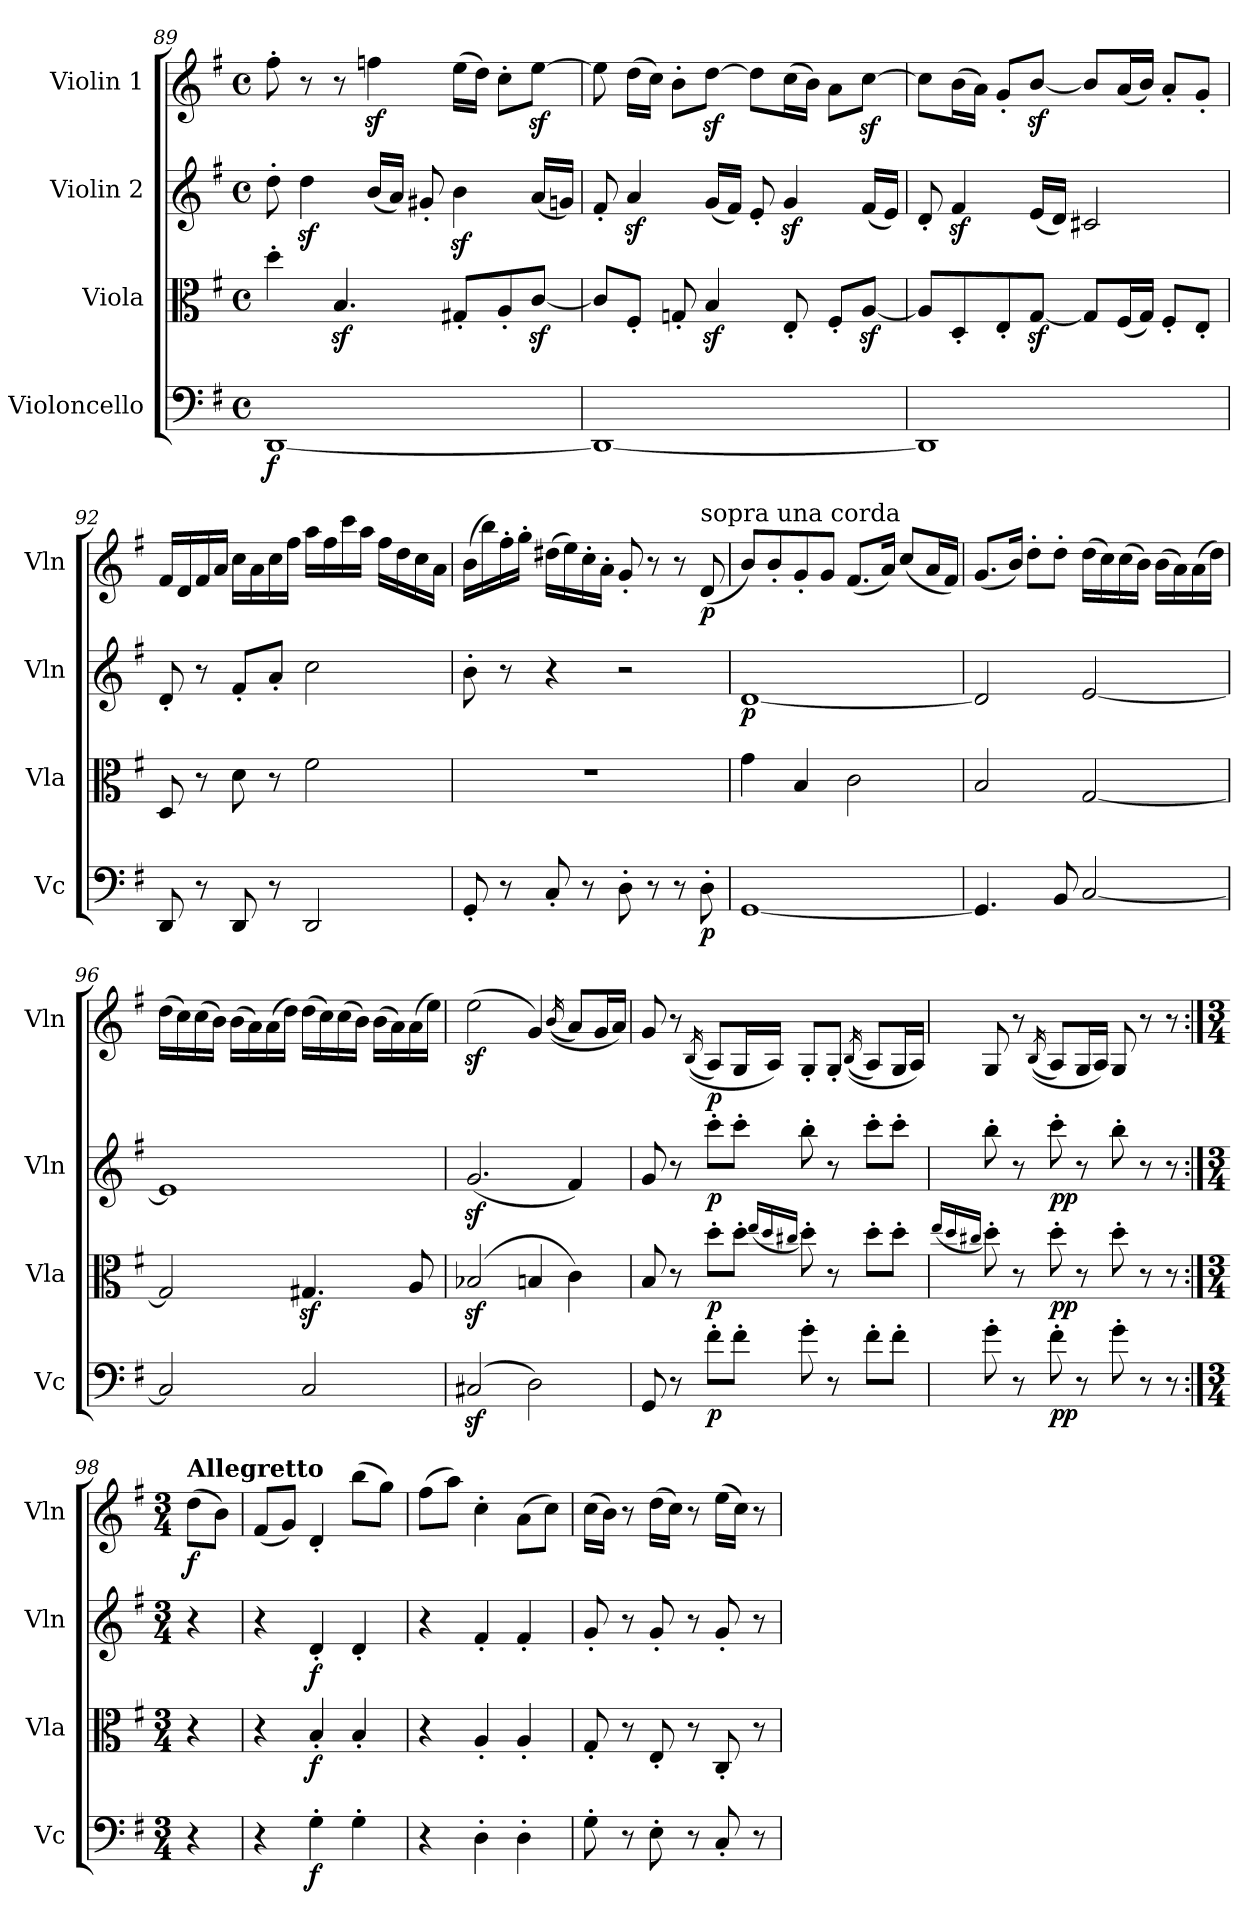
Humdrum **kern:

**kern	**dynam	**kern	**dynam	**kern	**dynam	**kern	**dynam
*part4	*part4	*part3	*part3	*part2	*part2	*part1	*part1
*staff4	*staff4	*staff3	*staff3	*staff2	*staff2	*staff1	*staff1
*I"Violoncello	*	*I"Viola	*	*I"Violin 2	*	*I"Violin 1	*
*I'Vc	*	*I'Vla	*	*I'Vln	*	*I'Vln	*
*clefF4	*	*clefC3	*	*clefG2	*	*clefG2	*
*k[f#]	*	*k[f#]	*	*k[f#]	*	*k[f#]	*
*M4/4	*	*M4/4	*	*M4/4	*	*M4/4	*
*met(c)	*	*met(c)	*	*met(c)	*	*met(c)	*
=89	=89	=89	=89	=89	=89	=89	=89
!	!LO:DY:b	!	!	!	!	!	!
[1DD	f	4dd'\	.	8dd'\	.	8ff#'\	.
.	.	.	.	4ddz<\	.	8r	.
.	.	4.Bz</	.	.	.	8r	.
.	.	.	.	(<16b/LL	.	4ffnz<\	.
.	.	.	.	16a/JJ)	.	.	.
.	.	.	.	8g#X'/	.	.	.
.	.	8G#X'/L	.	4bz<\	.	(>16ee\LL	.
.	.	.	.	.	.	16dd\JJ)	.
.	.	8A'/	.	.	.	8cc'\L	.
.	.	[8cz</J	.	(<16a/LL	.	[8eez<\J	.
.	.	.	.	16gn/JJ)	.	.	.
=90	=90	=90	=90	=90	=90	=90	=90
1DD_	.	8c/L]	.	8f#'/	.	8ee\]	.
.	.	8F#'/J	.	4az</	.	(>16dd\LL	.
.	.	.	.	.	.	16cc\JJ)	.
.	.	8Gn'/	.	.	.	8b'\L	.
.	.	4Bz</	.	(<16g/LL	.	[8ddz<\J	.
.	.	.	.	16f#/JJ)	.	.	.
.	.	.	.	8e'/	.	8dd\L]	.
.	.	8E'/	.	4gz</	.	(>16cc\L	.
.	.	.	.	.	.	16b\JJ)	.
.	.	8F#'/L	.	.	.	8a\L	.
.	.	[8Az</J	.	(<16f#/LL	.	[8ccz<\J	.
.	.	.	.	16e/JJ)	.	.	.
!!LO:PB:g=z
=91	=91	=91	=91	=91	=91	=91	=91
1DD]	.	8A/L]	.	8d'/	.	8cc\L]	.
.	.	8D'/	.	4f#z</	.	(>16b\L	.
.	.	.	.	.	.	16a\JJ)	.
.	.	8E'/	.	.	.	8g'/L	.
.	.	[8Gz</J	.	(<16e/LL	.	[8bz</J	.
.	.	.	.	16d/JJ)	.	.	.
.	.	8G/L]	.	2c#X/	.	8b/L]	.
.	.	(<16F#/L	.	.	.	(<16a/L	.
.	.	16G/JJ)	.	.	.	16b/JJ)	.
.	.	8F#'/L	.	.	.	8a'/L	.
.	.	8E'/J	.	.	.	8g'/J	.
=92	=92	=92	=92	=92	=92	=92	=92
8DD/	.	8D/	.	8d'/	.	16f#/LL	.
.	.	.	.	.	.	16d/	.
8r	.	8r	.	8r	.	16f#/	.
.	.	.	.	.	.	16a/JJ	.
8DD/	.	8d\	.	8f#'/L	.	16cc\LL	.
.	.	.	.	.	.	16a\	.
8r	.	8r	.	8a'/J	.	16cc\	.
.	.	.	.	.	.	16ff#\JJ	.
2DD/	.	2f#\	.	2cc\	.	16aa\LL	.
.	.	.	.	.	.	16ff#\	.
.	.	.	.	.	.	16ccc\	.
.	.	.	.	.	.	16aa\JJ	.
.	.	.	.	.	.	16ff#\LL	.
.	.	.	.	.	.	16dd\	.
.	.	.	.	.	.	16cc\	.
.	.	.	.	.	.	16a\JJ	.
=93	=93	=93	=93	=93	=93	=93	=93
8GG'/	.	1r	.	8b'\	.	(>16b\LL	.
.	.	.	.	.	.	16bb\)	.
8r	.	.	.	8r	.	16ff#'\	.
.	.	.	.	.	.	16gg'\JJ	.
8C'/	.	.	.	4r	.	(>16dd#X\LL	.
.	.	.	.	.	.	16ee\)	.
8r	.	.	.	.	.	16cc'\	.
.	.	.	.	.	.	16a'\JJ	.
8D'\	.	.	.	2r	.	8g'/	.
8r	.	.	.	.	.	8r	.
8r	.	.	.	.	.	8r	.
!	!	!	!	!	!	!LO:TX:a:t=sopra una corda	!
!	!LO:DY:b	!	!	!	!	!	!LO:DY:b
8D'\	p	.	.	.	.	(<8d/	p
!!LO:LB:g=z
=94	=94	=94	=94	=94	=94	=94	=94
!	!	!	!	!	!LO:DY:b	!	!
[1GG	.	4g\	.	[1d	p	8b/L)	.
.	.	.	.	.	.	8b'/	.
.	.	4B/	.	.	.	8g'/	.
.	.	.	.	.	.	8g/J	.
.	.	2c\	.	.	.	(<8.f#/L	.
.	.	.	.	.	.	16a/Jk)	.
.	.	.	.	.	.	(<8cc/L	.
.	.	.	.	.	.	16a/L	.
.	.	.	.	.	.	16f#/JJ)	.
=95	=95	=95	=95	=95	=95	=95	=95
4.GG/]	.	2B/	.	2d/]	.	(<8.g/L	.
.	.	.	.	.	.	16b/Jk)	.
.	.	.	.	.	.	8dd'\L	.
8BB/	.	.	.	.	.	8dd'\J	.
[2C/	.	[2G/	.	[2e/	.	(>16dd\LL	.
.	.	.	.	.	.	16cc\)	.
.	.	.	.	.	.	(>16cc\	.
.	.	.	.	.	.	16b\JJ)	.
.	.	.	.	.	.	(>16b\LL	.
.	.	.	.	.	.	16a\)	.
.	.	.	.	.	.	(>16a\	.
.	.	.	.	.	.	16dd\JJ)	.
=96	=96	=96	=96	=96	=96	=96	=96
2C/]	.	2G/]	.	1e]	.	(>16dd\LL	.
.	.	.	.	.	.	16cc\)	.
.	.	.	.	.	.	(>16cc\	.
.	.	.	.	.	.	16b\JJ)	.
.	.	.	.	.	.	(>16b\LL	.
.	.	.	.	.	.	16a\)	.
.	.	.	.	.	.	(>16a\	.
.	.	.	.	.	.	16dd\JJ)	.
2C/	.	4.G#Xz</	.	.	.	(>16dd\LL	.
.	.	.	.	.	.	16cc\)	.
.	.	.	.	.	.	(>16cc\	.
.	.	.	.	.	.	16b\JJ)	.
.	.	.	.	.	.	(>16b\LL	.
.	.	.	.	.	.	16a\)	.
.	.	8A/	.	.	.	(>16a\	.
.	.	.	.	.	.	16ee\JJ)	.
!!LO:LB:g=z
=97	=97	=97	=97	=97	=97	=97	=97
(>2C#Xz</	.	(>2B-Xz</	.	(<2.gz</	.	(>2eez<\	.
2D\)	.	4Bn/	.	.	.	4g/)	.
.	.	.	.	.	.	(<(<16qb/	.
.	.	4c\)	.	4f#/)	.	8a/L)	.
.	.	.	.	.	.	16g/L	.
.	.	.	.	.	.	16a/JJ)	.
=98	=98	=98	=98	=98	=98	=98	=98
8GG/	.	8B/	.	8g/	.	8g/	.
8r	.	8r	.	8r	.	8r	.
.	.	.	.	.	.	(<(<16qB/	.
!	!LO:DY:b	!	!LO:DY:b	!	!LO:DY:b	!	!LO:DY:b
8f#'\L	p	8dd'\L	p	8ccc'\L	p	8A/L)	p
8f#'\J	.	8dd'\J	.	8ccc'\J	.	16G/L	.
.	.	.	.	.	.	16A/JJ)	.
.	.	(<16qee/LL	.	.	.	.	.
.	.	16qdd/	.	.	.	.	.
.	.	16qcc#X/JJ	.	.	.	.	.
8g'\	.	8dd'\)	.	8bb'\	.	8G'/L	.
8r	.	8r	.	8r	.	8G'/J	.
.	.	.	.	.	.	(<(<16qB/	.
8f#'\L	.	8dd'\L	.	8ccc'\L	.	8A/L)	.
8f#'\J	.	8dd'\J	.	8ccc'\J	.	16G/L	.
.	.	.	.	.	.	16A/JJ)	.
=98X2	=98X2	=98X2	=98X2	=98X2	=98X2	=98X2	=98X2
.	.	(<16qee/LL	.	.	.	.	.
.	.	16qdd/	.	.	.	.	.
.	.	16qcc#X/JJ	.	.	.	.	.
8g'\	.	8dd'\)	.	8bb'\	.	8G/	.
8r	.	8r	.	8r	.	8r	.
.	.	.	.	.	.	(<(<16qB/	.
!	!LO:DY:b	!	!LO:DY:b	!	!LO:DY:b	!	!
8f#'\	pp	8dd'\	pp	8ccc'\	pp	8A/L)	.
8r	.	8r	.	8r	.	16G/L	.
.	.	.	.	.	.	16A/JJ)	.
8g'\	.	8dd'\	.	8bb'\	.	8G/	.
8r	.	8r	.	8r	.	8r	.
8r	.	8r	.	8r	.	8r	.
!!LO:PB:g=z
=98X3:|!	=98X3:|!	=98X3:|!	=98X3:|!	=98X3:|!	=98X3:|!	=98X3:|!	=98X3:|!
*M3/4	*	*M3/4	*	*M3/4	*	*M3/4	*
!	!	!	!	!	!	!LO:TX:a:B:t=Allegretto	!
!	!	!	!	!	!	!	!LO:DY:b
4r	.	4r	.	4r	.	(>8dd\L	f
.	.	.	.	.	.	8b\J)	.
=99	=99	=99	=99	=99	=99	=99	=99
4r	.	4r	.	4r	.	(<8f#/L	.
.	.	.	.	.	.	8g/J)	.
!	!LO:DY:b	!	!LO:DY:b	!	!LO:DY:b	!	!
4G'\	f	4B'/	f	4d'/	f	4d'/	.
4G'\	.	4B'/	.	4d'/	.	(>8bb\L	.
.	.	.	.	.	.	8gg\J)	.
=100	=100	=100	=100	=100	=100	=100	=100
4r	.	4r	.	4r	.	(>8ff#\L	.
.	.	.	.	.	.	8aa\J)	.
4D'\	.	4A'/	.	4f#'/	.	4cc'\	.
4D'\	.	4A'/	.	4f#'/	.	(>8a\L	.
.	.	.	.	.	.	8cc\J)	.
=101	=101	=101	=101	=101	=101	=101	=101
8G'\	.	8G'/	.	8g'/	.	(>16cc\LL	.
.	.	.	.	.	.	16b\JJ)	.
8r	.	8r	.	8r	.	8r	.
8E'\	.	8E'/	.	8g'/	.	(>16dd\LL	.
.	.	.	.	.	.	16cc\JJ)	.
8r	.	8r	.	8r	.	8r	.
8C'/	.	8C'/	.	8g'/	.	(>16ee\LL	.
.	.	.	.	.	.	16cc\JJ)	.
8r	.	8r	.	8r	.	8r	.
=	=	=	=	=	=	=	=
*-	*-	*-	*-	*-	*-	*-	*-
